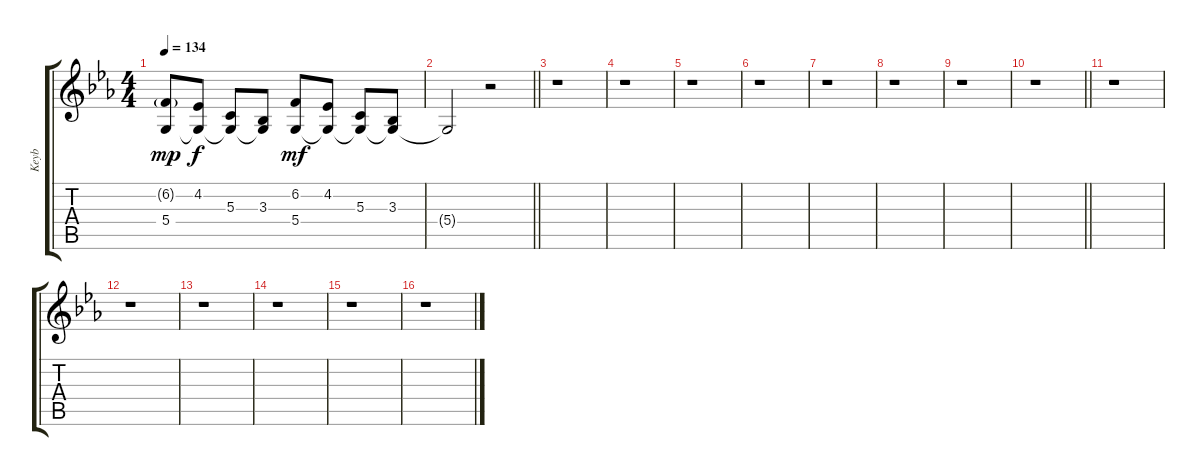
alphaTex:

\track ("Keyb" "Keyb") {instrument lead2sawtooth}
\staff {score tabs}
\tuning (E4 B3 G3 D3 A2 E2) {hide}
\ts (4 4)
\tempo 134
\clef g2
\ks eb
(6.2{g} 5.4).8{dy mp} (4.2 5.4{t}).8{dy f} (5.3 5.4{t}).8 (3.3 5.4{t}).8 (6.2 5.4).8{dy mf} (4.2 5.4{t}).8 (5.3 5.4{t}).8 (3.3 5.4{t}).8 |
\barLineRight lightlight
5.4{t}.2 r.2 |
r.1 |
r.1 |
r.1 |
r.1 |
r.1 |
r.1 |
r.1 |
\barLineRight lightlight
r.1 |
r.1 |
r.1 |
r.1 |
r.1 |
r.1 |
r.1
